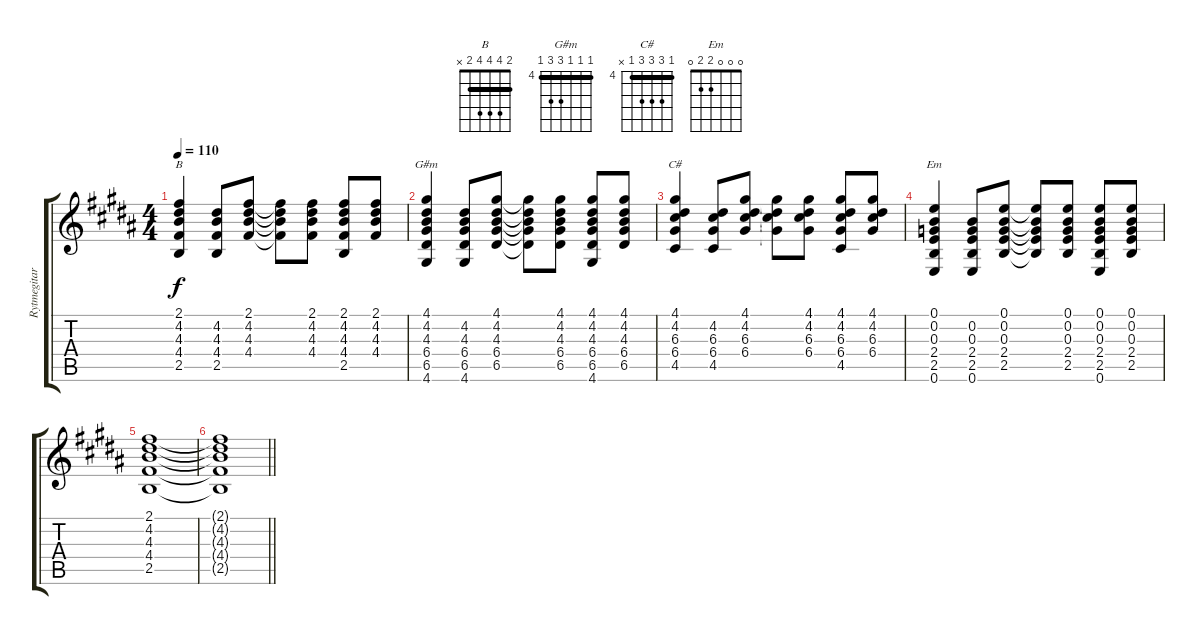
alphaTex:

\track ("Rytmegitar" "Rytmegitar") {instrument overdrivenguitar}
\staff {score tabs}
\tuning (E4 B3 G3 D3 A2 E2) {hide}
\chord ("B" 2 4 4 4 2 x) {barre 2}
\chord ("G#m" 4 4 4 6 6 4) {firstfret 4 barre 4}
\chord ("C#" 4 6 6 6 4 x) {firstfret 4 barre 4}
\chord ("Em" 0 0 0 2 2 0)
\ts (4 4)
\tempo 110
\clef g2
\ks b
(2.1 4.2 4.3 4.4 2.5).4{ch "B" dy f} (4.2 4.3 4.4 2.5).8 (2.1 4.2 4.3 4.4).8 (2.1{t} 4.2{t} 4.3{t} 4.4{t}).8 (2.1 4.2 4.3 4.4).8 (2.1 4.2 4.3 4.4 2.5).8 (2.1 4.2 4.3 4.4).8 |
(4.1 4.2 4.3 6.4 6.5 4.6).4{ch "G#m"} (4.2 4.3 6.4 6.5 4.6).8 (4.1 4.2 4.3 6.4 6.5).8 (4.1{t} 4.2{t} 4.3{t} 6.4{t} 6.5{t}).8 (4.1 4.2 4.3 6.4 6.5).8 (4.1 4.2 4.3 6.4 6.5 4.6).8 (4.1 4.2 4.3 6.4 6.5).8 |
(4.1 4.2 6.3 6.4 4.5).4{ch "C#"} (4.2 6.3 6.4 4.5).8 (4.1 4.2 6.3 6.4).8 (4.1{t} 4.2{t} 6.3{t} 6.4{t}).8 (4.1 4.2 6.3 6.4).8 (4.1 4.2 6.3 6.4 4.5).8 (4.1 4.2 6.3 6.4).8 |
(0.1 0.2 0.3 2.4 2.5 0.6).4{ch "Em"} (0.2 0.3 2.4 2.5 0.6).8 (0.1 0.2 0.3 2.4 2.5).8 (0.1{t} 0.2{t} 0.3{t} 2.4{t} 2.5{t}).8 (0.1 0.2 0.3 2.4 2.5).8 (0.1 0.2 0.3 2.4 2.5 0.6).8 (0.1 0.2 0.3 2.4 2.5).8 |
(2.1 4.2 4.3 4.4 2.5).1 |
\barLineRight lightlight
(2.1{t} 4.2{t} 4.3{t} 4.4{t} 2.5{t}).1
